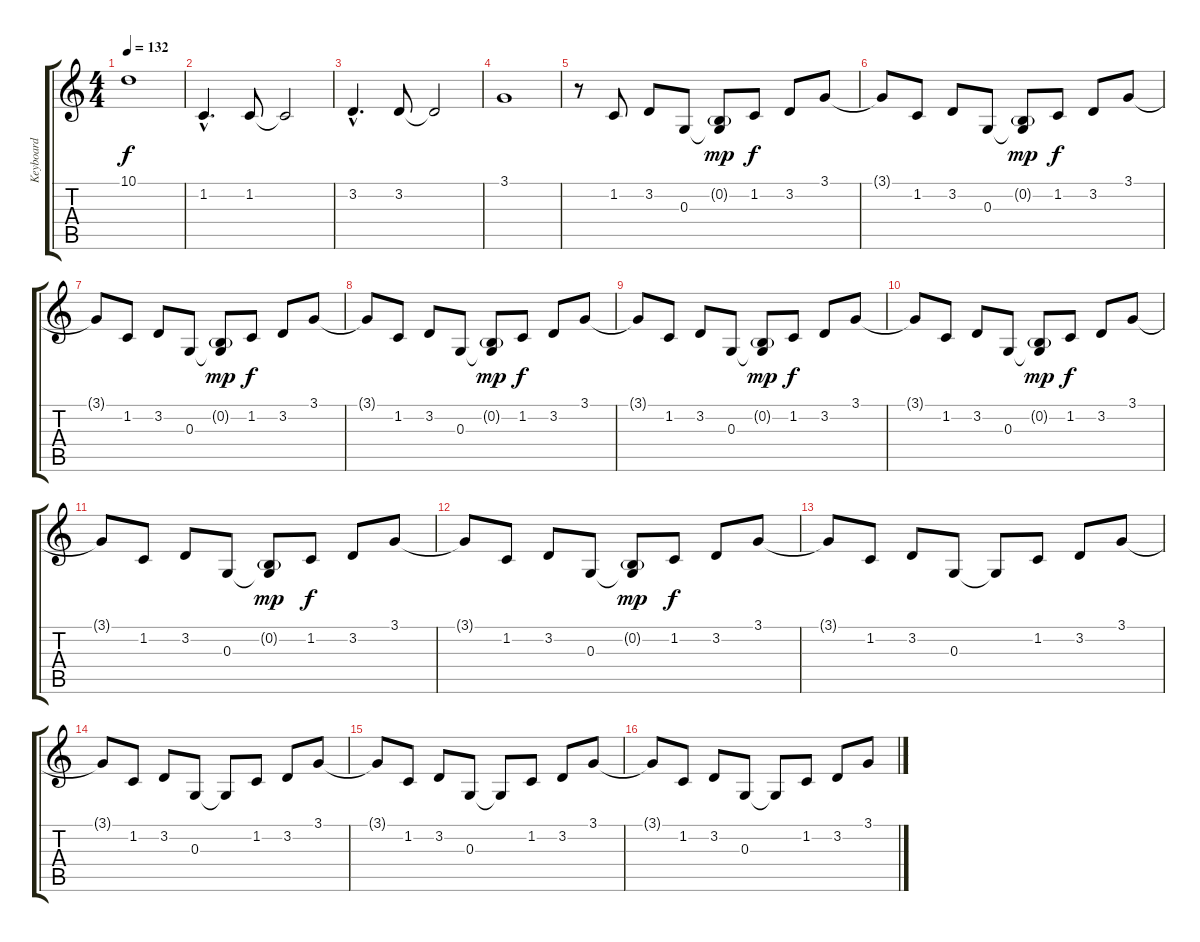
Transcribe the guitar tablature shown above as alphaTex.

\track ("Keyboard" "Keyboard") {instrument pad1newage}
\staff {score tabs}
\tuning (E4 B3 G3 D3 A2 E2) {hide}
\ts (4 4)
\tempo 132
\clef g2
\ks c
10.1{t}.1{dy f} |
1.2{hac}.4{d volume 12} 1.2.8 1.2{t}.2 |
3.2{hac}.4{d} 3.2.8 3.2{t}.2 |
3.1.1{volume 3} |
r.8 1.2.8{volume 10} 3.2.8 0.3.8 (0.2{g} 0.3{t}).8{dy mp} 1.2.8{dy f} 3.2.8 3.1.8 |
3.1{t}.8 1.2.8 3.2.8 0.3.8 (0.2{g} 0.3{t}).8{dy mp} 1.2.8{dy f} 3.2.8 3.1.8 |
3.1{t}.8 1.2.8 3.2.8 0.3.8 (0.2{g} 0.3{t}).8{dy mp} 1.2.8{dy f} 3.2.8 3.1.8 |
3.1{t}.8 1.2.8 3.2.8 0.3.8 (0.2{g} 0.3{t}).8{dy mp} 1.2.8{dy f} 3.2.8 3.1.8 |
3.1{t}.8 1.2.8 3.2.8 0.3.8 (0.2{g} 0.3{t}).8{dy mp} 1.2.8{dy f} 3.2.8 3.1.8 |
3.1{t}.8 1.2.8 3.2.8 0.3.8 (0.2{g} 0.3{t}).8{dy mp} 1.2.8{dy f} 3.2.8 3.1.8 |
3.1{t}.8 1.2.8 3.2.8 0.3.8 (0.2{g} 0.3{t}).8{dy mp} 1.2.8{dy f} 3.2.8 3.1.8 |
3.1{t}.8 1.2.8 3.2.8 0.3.8 (0.2{g} 0.3{t}).8{dy mp} 1.2.8{dy f} 3.2.8 3.1.8 |
3.1{t}.8 1.2.8 3.2.8 0.3.8 0.3{t}.8 1.2.8 3.2.8 3.1.8 |
3.1{t}.8 1.2.8 3.2.8 0.3.8 0.3{t}.8 1.2.8 3.2.8 3.1.8 |
3.1{t}.8 1.2.8 3.2.8 0.3.8 0.3{t}.8 1.2.8 3.2.8 3.1.8 |
3.1{t}.8 1.2.8 3.2.8 0.3.8 0.3{t}.8 1.2.8 3.2.8 3.1.8
